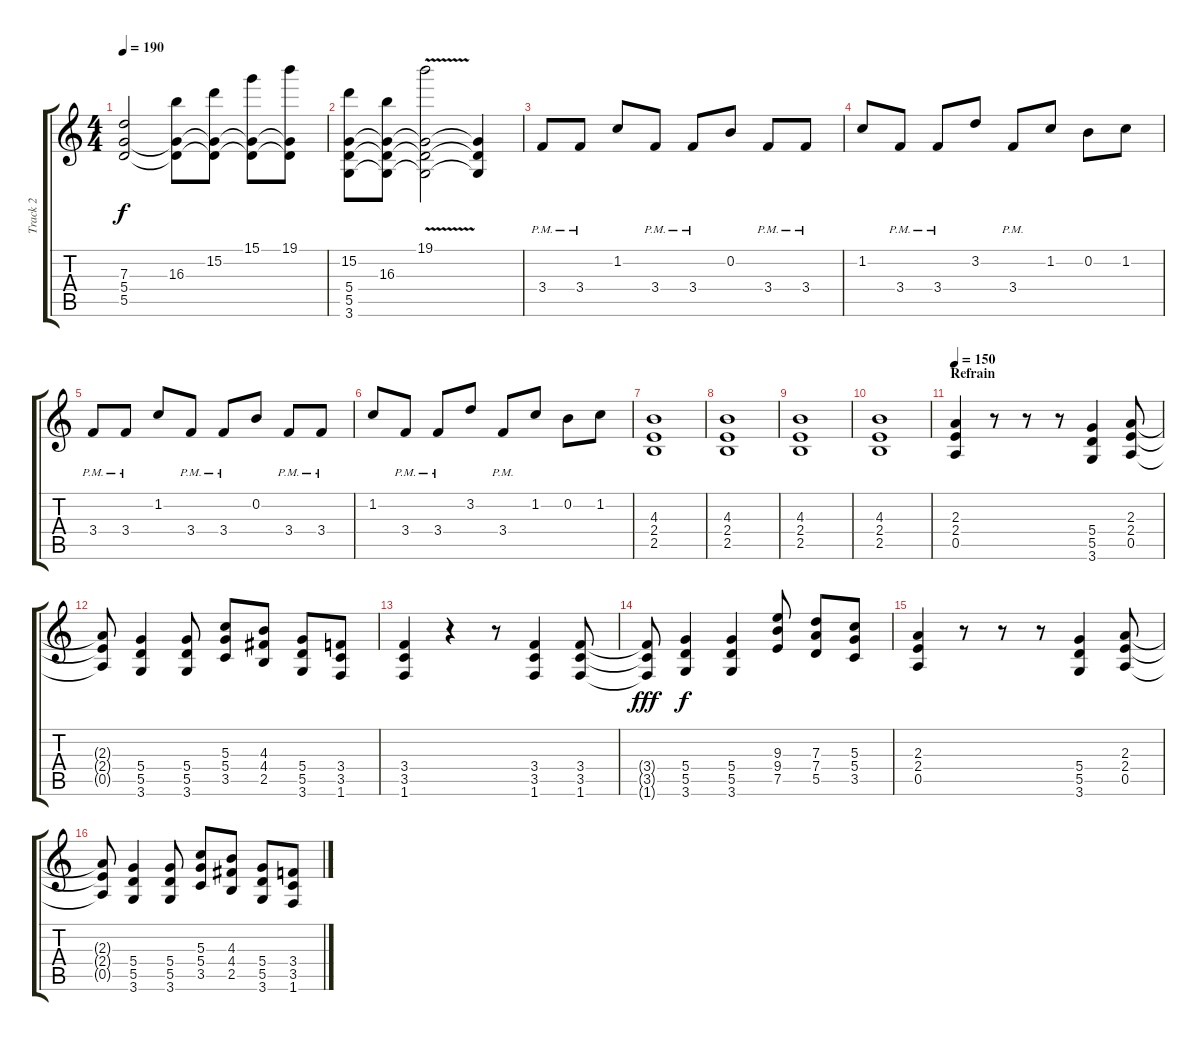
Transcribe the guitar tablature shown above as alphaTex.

\track ("Track 2" "Track 2") {instrument overdrivenguitar}
\staff {score tabs}
\tuning (E4 B3 G3 D3 A2 E2) {hide}
\ts (4 4)
\tempo 190
\clef g2
\ks c
(7.3 5.4 5.5).2{dy f} (16.3 5.4{t} 5.5{t}).8 (15.2 5.4{t} 5.5{t}).8 (15.1 5.4{t} 5.5{t}).8 (19.1 5.4{t} 5.5{t}).8 |
(15.2 5.4 5.5 3.6).8 (16.3 5.4{t} 5.5{t} 3.6{t}).8 (19.1{v} 5.4{t} 5.5{t} 3.6{t}).2 (5.4{t} 5.5{t} 3.6{t}).4 |
3.4{pm}.8 3.4{pm}.8 1.2.8 3.4{pm}.8 3.4{pm}.8 0.2.8 3.4{pm}.8 3.4{pm}.8 |
1.2.8 3.4{pm}.8 3.4{pm}.8 3.2.8 3.4{pm}.8 1.2.8 0.2.8 1.2.8 |
3.4{pm}.8 3.4{pm}.8 1.2.8 3.4{pm}.8 3.4{pm}.8 0.2.8 3.4{pm}.8 3.4{pm}.8 |
1.2.8 3.4{pm}.8 3.4{pm}.8 3.2.8 3.4{pm}.8 1.2.8 0.2.8 1.2.8 |
(4.3 2.4 2.5).1 |
(4.3 2.4 2.5).1 |
(4.3 2.4 2.5).1 |
(4.3 2.4 2.5).1 |
\section ("" "Refrain")
\tempo 150
(2.3 2.4 0.5).4 r.8 r.8 r.8 (5.4 5.5 3.6).4 (2.3 2.4 0.5).8 |
(2.3{t} 2.4{t} 0.5{t}).8 (5.4 5.5 3.6).4 (5.4 5.5 3.6).8 (5.3 5.4 3.5).8 (4.3 4.4 2.5).8 (5.4 5.5 3.6).8 (3.4 3.5 1.6).8 |
(3.4 3.5 1.6).4 r.4 r.8 (3.4 3.5 1.6).4 (3.4 3.5 1.6).8 |
(3.4{t} 3.5{t} 1.6{t}).8{dy fff} (5.4 5.5 3.6).4{dy f} (5.4 5.5 3.6).4 (9.3 9.4 7.5).8 (7.3 7.4 5.5).8 (5.3 5.4 3.5).8 |
(2.3 2.4 0.5).4 r.8 r.8 r.8 (5.4 5.5 3.6).4 (2.3 2.4 0.5).8 |
(2.3{t} 2.4{t} 0.5{t}).8 (5.4 5.5 3.6).4 (5.4 5.5 3.6).8 (5.3 5.4 3.5).8 (4.3 4.4 2.5).8 (5.4 5.5 3.6).8 (3.4 3.5 1.6).8
